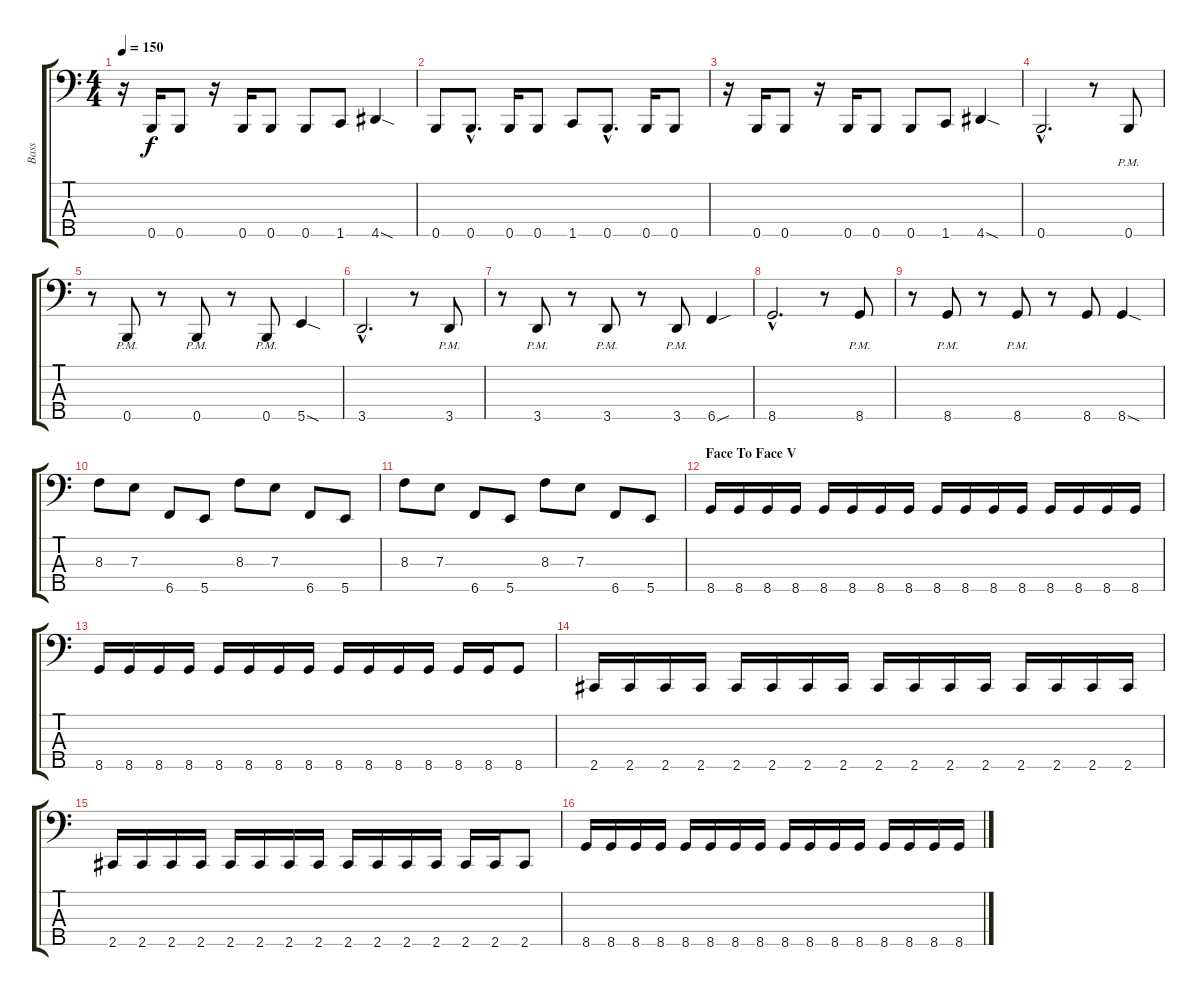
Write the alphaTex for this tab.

\track ("Bass" "Bass") {instrument electricbasspick}
\staff {score tabs}
\tuning (G2 D2 A1 E1 B0) {hide}
\ts (4 4)
\tempo 150
\clef f4
\ks c
r.16{dy f} 0.5.16 0.5.8 r.16 0.5.16 0.5.8 0.5.8 1.5.8 4.5{sod}.4 |
0.5.8 0.5{hac}.8{d} 0.5.16 0.5.8 1.5.8 0.5{hac}.8{d} 0.5.16 0.5.8 |
r.16 0.5.16 0.5.8 r.16 0.5.16 0.5.8 0.5.8 1.5.8 4.5{sod}.4 |
0.5{hac}.2{d} r.8 0.5{pm}.8 |
r.8 0.5{pm}.8 r.8 0.5{pm}.8 r.8 0.5{pm}.8 5.5{sod}.4 |
3.5{hac}.2{d} r.8 3.5{pm}.8 |
r.8 3.5{pm}.8 r.8 3.5{pm}.8 r.8 3.5{pm}.8 6.5{sou}.4 |
8.5{hac}.2{d} r.8 8.5{pm}.8 |
r.8 8.5{pm}.8 r.8 8.5{pm}.8 r.8 8.5.8 8.5{sod}.4 |
8.3.8 7.3.8 6.5.8 5.5.8 8.3.8 7.3.8 6.5.8 5.5.8 |
8.3.8 7.3.8 6.5.8 5.5.8 8.3.8 7.3.8 6.5.8 5.5.8 |
\section ("" "Face To Face V")
8.5.16 8.5.16 8.5.16 8.5.16 8.5.16 8.5.16 8.5.16 8.5.16 8.5.16 8.5.16 8.5.16 8.5.16 8.5.16 8.5.16 8.5.16 8.5.16 |
8.5.16 8.5.16 8.5.16 8.5.16 8.5.16 8.5.16 8.5.16 8.5.16 8.5.16 8.5.16 8.5.16 8.5.16 8.5.16 8.5.16 8.5.8 |
2.5.16 2.5.16 2.5.16 2.5.16 2.5.16 2.5.16 2.5.16 2.5.16 2.5.16 2.5.16 2.5.16 2.5.16 2.5.16 2.5.16 2.5.16 2.5.16 |
2.5.16 2.5.16 2.5.16 2.5.16 2.5.16 2.5.16 2.5.16 2.5.16 2.5.16 2.5.16 2.5.16 2.5.16 2.5.16 2.5.16 2.5.8 |
8.5.16 8.5.16 8.5.16 8.5.16 8.5.16 8.5.16 8.5.16 8.5.16 8.5.16 8.5.16 8.5.16 8.5.16 8.5.16 8.5.16 8.5.16 8.5.16
